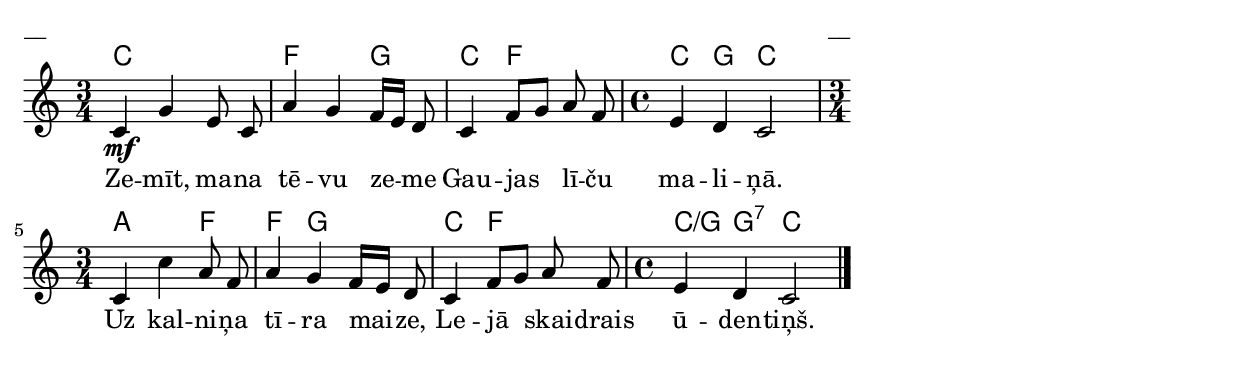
\version "2.13.16"
%\header {
%    title = "Zemīt, mana tēvu zeme"
%}
\paper {
line-width = 14\cm
left-margin = 0.4\cm
between-system-padding = 0.1\cm
between-system-space = 0.1\cm
}
\layout {
indent = #0
ragged-last = ##f
}


voiceA = \relative c' {
\clef "treble"
\key c \major
\time 3/4
c4\mf g' e8 c | a'4 g f16[ e16] d8 |
c4 f8[ g] a f 
\time 4/4
e4 d c2 
\time 3/4
c4 c' a8 f | a4 g f16[ e16] d8 |
c4 f8[ g] a f 
\time 4/4
e4 d c2
\bar "|."
} 

lyricA = \lyricmode {
Ze -- mīt, ma -- na tē -- vu ze -- me 
Gau -- jas lī -- ču ma -- li -- ņā.
Uz kal -- ni -- ņa tī -- ra mai -- ze,
Le -- jā skai -- drais ū -- den -- tiņš.
} 

chordsA = \chordmode {
c2. f2 g4 c4 f2 c4 g4 c2
a2 f4 f4 g2 c4 f2 c4/g g4:7 c2
}

fullScore = <<
\new ChordNames { \chordsA }
\new Staff {
<<
\new Voice = "voiceA" { \oneVoice \autoBeamOff \voiceA }
\lyricsto "voiceA" \new Lyrics \lyricA
>>
}
>>

\score {
\fullScore
\header { piece = "__" opus = "__" }
}
\markup { \with-color #(x11-color 'white) \sans \smaller "__" }
\score {
\unfoldRepeats
\fullScore
\midi {
\context { \Staff \remove "Staff_performer" }
\context { \Voice \consists "Staff_performer" }
}
}


